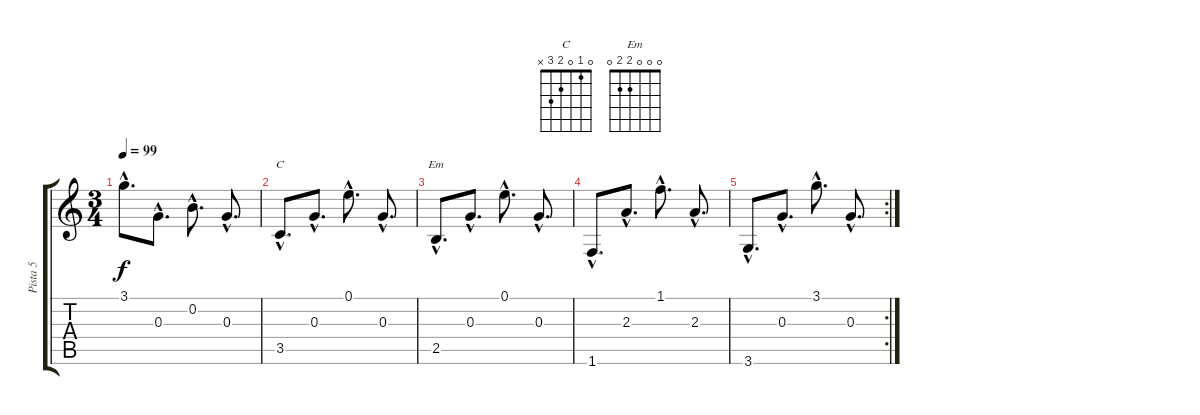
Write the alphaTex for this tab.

\track ("Pista 5" "Pista 5") {instrument acousticguitarsteel}
\staff {score tabs}
\tuning (E4 B3 G3 D3 A2 E2) {hide}
\chord ("C" 0 1 0 2 3 x)
\chord ("Em" 0 0 0 2 2 0)
\ts (3 4)
\tempo 99
\clef g2
\ks c
3.1{hac}.8{d dy f} 0.3{hac}.8{d} 0.2{hac}.8{d} 0.3{hac}.8{d} |
3.5{hac}.8{d ch "C"} 0.3{hac}.8{d} 0.1{hac}.8{d} 0.3{hac}.8{d} |
2.5{hac}.8{d ch "Em"} 0.3{hac}.8{d} 0.1{hac}.8{d} 0.3{hac}.8{d} |
1.6{hac}.8{d} 2.3{hac}.8{d} 1.1{hac}.8{d} 2.3{hac}.8{d} |
\rc 2
3.6{hac}.8{d} 0.3{hac}.8{d} 3.1{hac}.8{d} 0.3{hac}.8{d}
